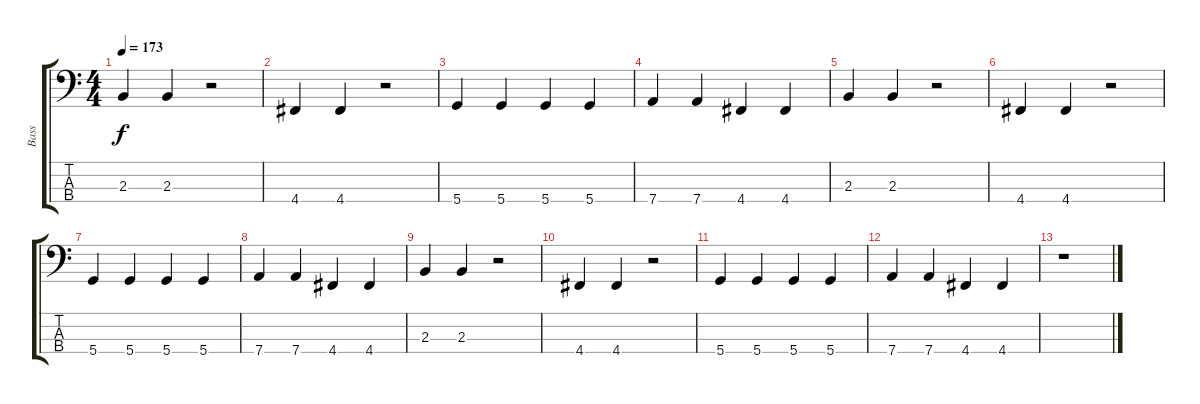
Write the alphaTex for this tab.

\track ("Bass" "Bass") {instrument electricbassfinger}
\staff {score tabs}
\tuning (G2 D2 A1 D1) {hide}
\ts (4 4)
\tempo 173
\clef f4
\ks c
2.3.4{dy f} 2.3.4 r.2 |
4.4.4 4.4.4 r.2 |
5.4.4 5.4.4 5.4.4 5.4.4 |
7.4.4 7.4.4 4.4.4 4.4.4 |
2.3.4 2.3.4 r.2 |
4.4.4 4.4.4 r.2 |
5.4.4 5.4.4 5.4.4 5.4.4 |
7.4.4 7.4.4 4.4.4 4.4.4 |
2.3.4 2.3.4 r.2 |
4.4.4 4.4.4 r.2 |
5.4.4 5.4.4 5.4.4 5.4.4 |
7.4.4 7.4.4 4.4.4 4.4.4 |
r.1
